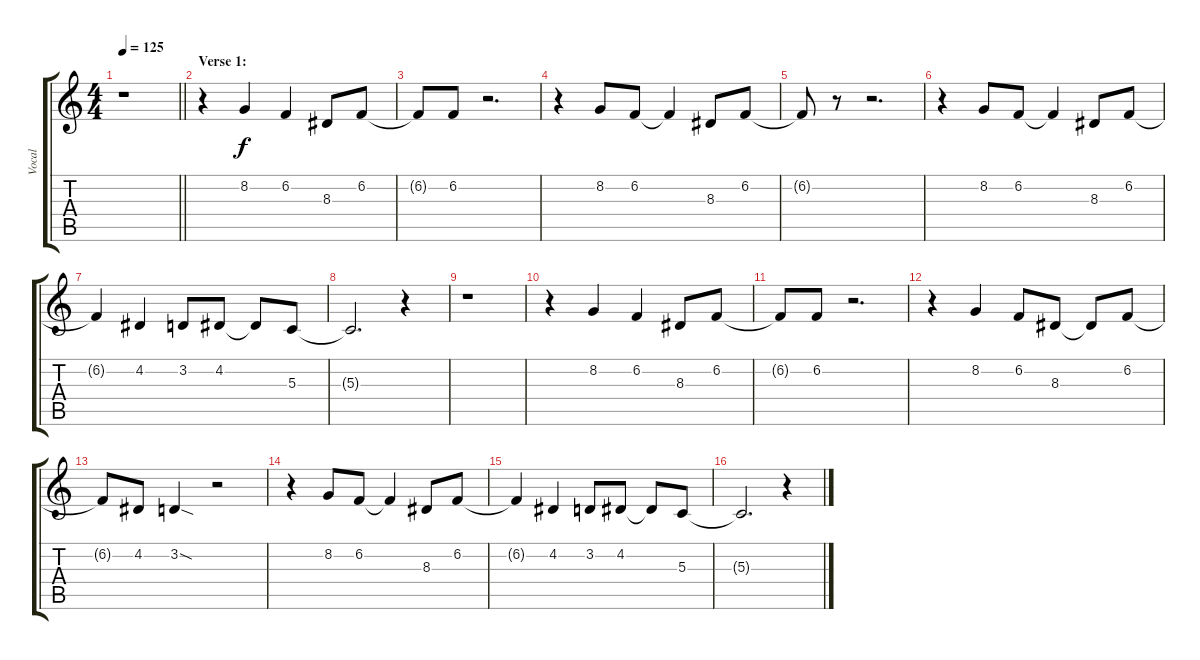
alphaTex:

\track ("Vocal" "Vocal") {instrument oboe}
\staff {score tabs}
\tuning (E4 B3 G3 D3 A2 E2) {hide}
\ts (4 4)
\tempo 125
\clef g2
\barLineRight lightlight
\ks c
r.1{dy f} |
\section ("" "Verse 1:")
r.4 8.2.4 6.2.4 8.3.8 6.2.8 |
6.2{t}.8 6.2.8 r.2{d} |
r.4 8.2.8 6.2.8 6.2{t}.4 8.3.8 6.2.8 |
6.2{t}.8 r.8 r.2{d} |
r.4 8.2.8 6.2.8 6.2{t}.4 8.3.8 6.2.8 |
6.2{t}.4 4.2.4 3.2.8 4.2.8 4.2{t}.8 5.3.8 |
5.3{t}.2{d} r.4 |
r.1 |
r.4 8.2.4 6.2.4 8.3.8 6.2.8 |
6.2{t}.8 6.2.8 r.2{d} |
r.4 8.2.4 6.2.8 8.3.8 8.3{t}.8 6.2.8 |
6.2{t}.8 4.2.8 3.2{sod}.4 r.2 |
r.4 8.2.8 6.2.8 6.2{t}.4 8.3.8 6.2.8 |
6.2{t}.4 4.2.4 3.2.8 4.2.8 4.2{t}.8 5.3.8 |
5.3{t}.2{d} r.4
